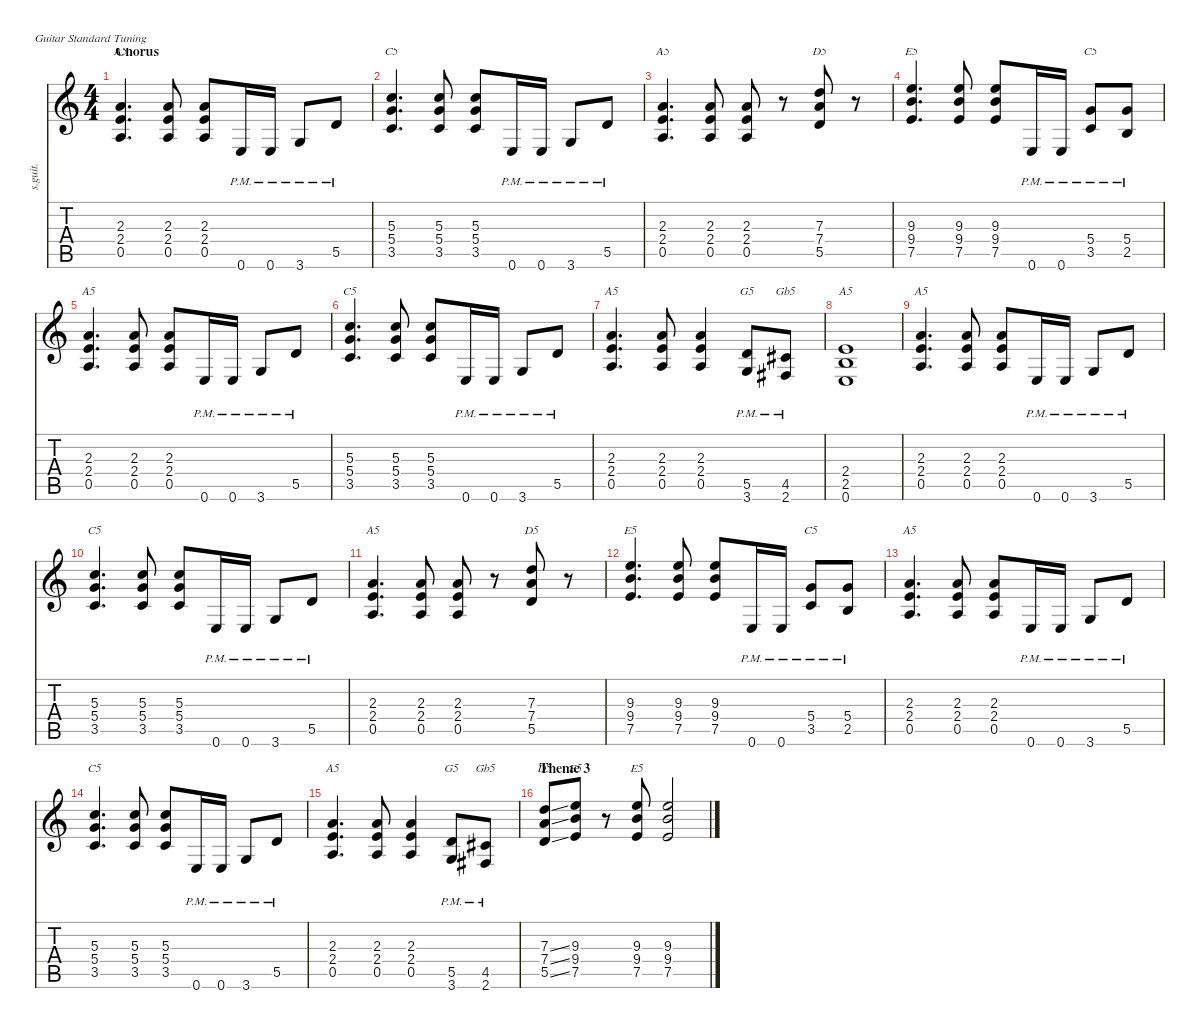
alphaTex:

\defaultSystemsLayout 4
\hideDynamics
\bracketExtendMode nobrackets
\track ("James Hetfield - Rhythm Guitar" "s.guit.") {instrument distortionguitar}
\staff {score tabs}
\tuning (E4 B3 G3 D3 A2 E2)
\chord ("E5" 3 1 2 2 0 x) {showdiagram false}
\chord ("A5" 3 1 2 2 0 x) {showdiagram false}
\chord ("C5" 3 1 2 2 0 x) {showdiagram false}
\chord ("D5" 3 1 2 2 0 x) {showdiagram false}
\chord ("G5" 3 1 2 2 0 x) {showdiagram false}
\chord ("Gb5" 3 1 2 2 0 x) {showdiagram false}
\ts (4 4)
\section ("" "Chorus")
\tempo (119 hide)
\clef g2
\ks c
(2.3 2.4 0.5).4{d ch "A5" lyrics (0 "") lyrics (1 "") lyrics (2 "") lyrics (3 "") lyrics (4 "") dy f} (2.3 2.4 0.5).8{lyrics (0 "") lyrics (1 "") lyrics (2 "") lyrics (3 "") lyrics (4 "")} (2.3 2.4 0.5).8{lyrics (0 "") lyrics (1 "") lyrics (2 "") lyrics (3 "") lyrics (4 "")} 0.6{pm}.16{lyrics (0 "") lyrics (1 "") lyrics (2 "") lyrics (3 "") lyrics (4 "")} 0.6{pm}.16{lyrics (0 "") lyrics (1 "") lyrics (2 "") lyrics (3 "") lyrics (4 "")} 3.6{pm}.8{lyrics (0 "") lyrics (1 "") lyrics (2 "") lyrics (3 "") lyrics (4 "")} 5.5{pm}.8{lyrics (0 "") lyrics (1 "") lyrics (2 "") lyrics (3 "") lyrics (4 "")} |
(5.3 5.4 3.5).4{d ch "C5" lyrics (0 "") lyrics (1 "") lyrics (2 "") lyrics (3 "") lyrics (4 "")} (5.3 5.4 3.5).8{lyrics (0 "") lyrics (1 "") lyrics (2 "") lyrics (3 "") lyrics (4 "")} (5.3 5.4 3.5).8{lyrics (0 "") lyrics (1 "") lyrics (2 "") lyrics (3 "") lyrics (4 "")} 0.6{pm}.16{lyrics (0 "") lyrics (1 "") lyrics (2 "") lyrics (3 "") lyrics (4 "")} 0.6{pm}.16{lyrics (0 "") lyrics (1 "") lyrics (2 "") lyrics (3 "") lyrics (4 "")} 3.6{pm}.8{lyrics (0 "") lyrics (1 "") lyrics (2 "") lyrics (3 "") lyrics (4 "")} 5.5{pm}.8{lyrics (0 "") lyrics (1 "") lyrics (2 "") lyrics (3 "") lyrics (4 "")} |
(2.3 2.4 0.5).4{d ch "A5" lyrics (0 "") lyrics (1 "") lyrics (2 "") lyrics (3 "") lyrics (4 "")} (2.3 2.4 0.5).8{lyrics (0 "") lyrics (1 "") lyrics (2 "") lyrics (3 "") lyrics (4 "")} (2.3 2.4 0.5).8{lyrics (0 "") lyrics (1 "") lyrics (2 "") lyrics (3 "") lyrics (4 "")} r.8 (7.3 7.4 5.5).8{ch "D5" lyrics (0 "") lyrics (1 "") lyrics (2 "") lyrics (3 "") lyrics (4 "")} r.8 |
(9.3 9.4 7.5).4{d ch "E5" lyrics (0 "") lyrics (1 "") lyrics (2 "") lyrics (3 "") lyrics (4 "")} (9.3 9.4 7.5).8{lyrics (0 "") lyrics (1 "") lyrics (2 "") lyrics (3 "") lyrics (4 "")} (9.3 9.4 7.5).8{lyrics (0 "") lyrics (1 "") lyrics (2 "") lyrics (3 "") lyrics (4 "")} 0.6{pm}.16{lyrics (0 "") lyrics (1 "") lyrics (2 "") lyrics (3 "") lyrics (4 "")} 0.6{pm}.16{lyrics (0 "") lyrics (1 "") lyrics (2 "") lyrics (3 "") lyrics (4 "")} (5.4{pm} 3.5{pm}).8{ch "C5" lyrics (0 "") lyrics (1 "") lyrics (2 "") lyrics (3 "") lyrics (4 "")} (5.4{pm} 2.5{pm}).8{lyrics (0 "") lyrics (1 "") lyrics (2 "") lyrics (3 "") lyrics (4 "")} |
(2.3 2.4 0.5).4{d ch "A5" lyrics (0 "") lyrics (1 "") lyrics (2 "") lyrics (3 "") lyrics (4 "")} (2.3 2.4 0.5).8{lyrics (0 "") lyrics (1 "") lyrics (2 "") lyrics (3 "") lyrics (4 "")} (2.3 2.4 0.5).8{lyrics (0 "") lyrics (1 "") lyrics (2 "") lyrics (3 "") lyrics (4 "")} 0.6{pm}.16{lyrics (0 "") lyrics (1 "") lyrics (2 "") lyrics (3 "") lyrics (4 "")} 0.6{pm}.16{lyrics (0 "") lyrics (1 "") lyrics (2 "") lyrics (3 "") lyrics (4 "")} 3.6{pm}.8{lyrics (0 "") lyrics (1 "") lyrics (2 "") lyrics (3 "") lyrics (4 "")} 5.5{pm}.8{lyrics (0 "") lyrics (1 "") lyrics (2 "") lyrics (3 "") lyrics (4 "")} |
(5.3 5.4 3.5).4{d ch "C5" lyrics (0 "") lyrics (1 "") lyrics (2 "") lyrics (3 "") lyrics (4 "")} (5.3 5.4 3.5).8{lyrics (0 "") lyrics (1 "") lyrics (2 "") lyrics (3 "") lyrics (4 "")} (5.3 5.4 3.5).8{lyrics (0 "") lyrics (1 "") lyrics (2 "") lyrics (3 "") lyrics (4 "")} 0.6{pm}.16{lyrics (0 "") lyrics (1 "") lyrics (2 "") lyrics (3 "") lyrics (4 "")} 0.6{pm}.16{lyrics (0 "") lyrics (1 "") lyrics (2 "") lyrics (3 "") lyrics (4 "")} 3.6{pm}.8{lyrics (0 "") lyrics (1 "") lyrics (2 "") lyrics (3 "") lyrics (4 "")} 5.5{pm}.8{lyrics (0 "") lyrics (1 "") lyrics (2 "") lyrics (3 "") lyrics (4 "")} |
(2.3 2.4 0.5).4{d ch "A5" lyrics (0 "") lyrics (1 "") lyrics (2 "") lyrics (3 "") lyrics (4 "")} (2.3 2.4 0.5).8{lyrics (0 "") lyrics (1 "") lyrics (2 "") lyrics (3 "") lyrics (4 "")} (2.3 2.4 0.5).4{lyrics (0 "") lyrics (1 "") lyrics (2 "") lyrics (3 "") lyrics (4 "")} (5.5{pm} 3.6{pm}).8{ch "G5" lyrics (0 "") lyrics (1 "") lyrics (2 "") lyrics (3 "") lyrics (4 "")} (4.5{pm acc #} 2.6{pm acc #}).8{ch "Gb5" lyrics (0 "") lyrics (1 "") lyrics (2 "") lyrics (3 "") lyrics (4 "")} |
(2.4 2.5 0.6).1{ch "A5" lyrics (0 "") lyrics (1 "") lyrics (2 "") lyrics (3 "") lyrics (4 "")} |
(2.3 2.4 0.5).4{d ch "A5" lyrics (0 "") lyrics (1 "") lyrics (2 "") lyrics (3 "") lyrics (4 "")} (2.3 2.4 0.5).8{lyrics (0 "") lyrics (1 "") lyrics (2 "") lyrics (3 "") lyrics (4 "")} (2.3 2.4 0.5).8{lyrics (0 "") lyrics (1 "") lyrics (2 "") lyrics (3 "") lyrics (4 "")} 0.6{pm}.16{lyrics (0 "") lyrics (1 "") lyrics (2 "") lyrics (3 "") lyrics (4 "")} 0.6{pm}.16{lyrics (0 "") lyrics (1 "") lyrics (2 "") lyrics (3 "") lyrics (4 "")} 3.6{pm}.8{lyrics (0 "") lyrics (1 "") lyrics (2 "") lyrics (3 "") lyrics (4 "")} 5.5{pm}.8{lyrics (0 "") lyrics (1 "") lyrics (2 "") lyrics (3 "") lyrics (4 "")} |
(5.3 5.4 3.5).4{d ch "C5" lyrics (0 "") lyrics (1 "") lyrics (2 "") lyrics (3 "") lyrics (4 "")} (5.3 5.4 3.5).8{lyrics (0 "") lyrics (1 "") lyrics (2 "") lyrics (3 "") lyrics (4 "")} (5.3 5.4 3.5).8{lyrics (0 "") lyrics (1 "") lyrics (2 "") lyrics (3 "") lyrics (4 "")} 0.6{pm}.16{lyrics (0 "") lyrics (1 "") lyrics (2 "") lyrics (3 "") lyrics (4 "")} 0.6{pm}.16{lyrics (0 "") lyrics (1 "") lyrics (2 "") lyrics (3 "") lyrics (4 "")} 3.6{pm}.8{lyrics (0 "") lyrics (1 "") lyrics (2 "") lyrics (3 "") lyrics (4 "")} 5.5{pm}.8{lyrics (0 "") lyrics (1 "") lyrics (2 "") lyrics (3 "") lyrics (4 "")} |
(2.3 2.4 0.5).4{d ch "A5" lyrics (0 "") lyrics (1 "") lyrics (2 "") lyrics (3 "") lyrics (4 "")} (2.3 2.4 0.5).8{lyrics (0 "") lyrics (1 "") lyrics (2 "") lyrics (3 "") lyrics (4 "")} (2.3 2.4 0.5).8{lyrics (0 "") lyrics (1 "") lyrics (2 "") lyrics (3 "") lyrics (4 "")} r.8 (7.3 7.4 5.5).8{ch "D5" lyrics (0 "") lyrics (1 "") lyrics (2 "") lyrics (3 "") lyrics (4 "")} r.8 |
(9.3 9.4 7.5).4{d ch "E5" lyrics (0 "") lyrics (1 "") lyrics (2 "") lyrics (3 "") lyrics (4 "")} (9.3 9.4 7.5).8{lyrics (0 "") lyrics (1 "") lyrics (2 "") lyrics (3 "") lyrics (4 "")} (9.3 9.4 7.5).8{lyrics (0 "") lyrics (1 "") lyrics (2 "") lyrics (3 "") lyrics (4 "")} 0.6{pm}.16{lyrics (0 "") lyrics (1 "") lyrics (2 "") lyrics (3 "") lyrics (4 "")} 0.6{pm}.16{lyrics (0 "") lyrics (1 "") lyrics (2 "") lyrics (3 "") lyrics (4 "")} (5.4{pm} 3.5{pm}).8{ch "C5" lyrics (0 "") lyrics (1 "") lyrics (2 "") lyrics (3 "") lyrics (4 "")} (5.4{pm} 2.5{pm}).8{lyrics (0 "") lyrics (1 "") lyrics (2 "") lyrics (3 "") lyrics (4 "")} |
(2.3 2.4 0.5).4{d ch "A5" lyrics (0 "") lyrics (1 "") lyrics (2 "") lyrics (3 "") lyrics (4 "")} (2.3 2.4 0.5).8{lyrics (0 "") lyrics (1 "") lyrics (2 "") lyrics (3 "") lyrics (4 "")} (2.3 2.4 0.5).8{lyrics (0 "") lyrics (1 "") lyrics (2 "") lyrics (3 "") lyrics (4 "")} 0.6{pm}.16{lyrics (0 "") lyrics (1 "") lyrics (2 "") lyrics (3 "") lyrics (4 "")} 0.6{pm}.16{lyrics (0 "") lyrics (1 "") lyrics (2 "") lyrics (3 "") lyrics (4 "")} 3.6{pm}.8{lyrics (0 "") lyrics (1 "") lyrics (2 "") lyrics (3 "") lyrics (4 "")} 5.5{pm}.8{lyrics (0 "") lyrics (1 "") lyrics (2 "") lyrics (3 "") lyrics (4 "")} |
(5.3 5.4 3.5).4{d ch "C5" lyrics (0 "") lyrics (1 "") lyrics (2 "") lyrics (3 "") lyrics (4 "")} (5.3 5.4 3.5).8{lyrics (0 "") lyrics (1 "") lyrics (2 "") lyrics (3 "") lyrics (4 "")} (5.3 5.4 3.5).8{lyrics (0 "") lyrics (1 "") lyrics (2 "") lyrics (3 "") lyrics (4 "")} 0.6{pm}.16{lyrics (0 "") lyrics (1 "") lyrics (2 "") lyrics (3 "") lyrics (4 "")} 0.6{pm}.16{lyrics (0 "") lyrics (1 "") lyrics (2 "") lyrics (3 "") lyrics (4 "")} 3.6{pm}.8{lyrics (0 "") lyrics (1 "") lyrics (2 "") lyrics (3 "") lyrics (4 "")} 5.5{pm}.8{lyrics (0 "") lyrics (1 "") lyrics (2 "") lyrics (3 "") lyrics (4 "")} |
(2.3 2.4 0.5).4{d ch "A5" lyrics (0 "") lyrics (1 "") lyrics (2 "") lyrics (3 "") lyrics (4 "")} (2.3 2.4 0.5).8{lyrics (0 "") lyrics (1 "") lyrics (2 "") lyrics (3 "") lyrics (4 "")} (2.3 2.4 0.5).4{lyrics (0 "") lyrics (1 "") lyrics (2 "") lyrics (3 "") lyrics (4 "")} (5.5{pm} 3.6{pm}).8{ch "G5" lyrics (0 "") lyrics (1 "") lyrics (2 "") lyrics (3 "") lyrics (4 "")} (4.5{pm acc #} 2.6{pm acc #}).8{ch "Gb5" lyrics (0 "") lyrics (1 "") lyrics (2 "") lyrics (3 "") lyrics (4 "")} |
\section ("" "Theme 3")
\tempo (142 hide)
(7.3{ss} 7.4{ss} 5.5{ss}).8{ch "D5" lyrics (0 "") lyrics (1 "") lyrics (2 "") lyrics (3 "") lyrics (4 "")} (9.3 9.4 7.5).8{ch "E5" lyrics (0 "") lyrics (1 "") lyrics (2 "") lyrics (3 "") lyrics (4 "")} r.8 (9.3 9.4 7.5).8{ch "E5" lyrics (0 "") lyrics (1 "") lyrics (2 "") lyrics (3 "") lyrics (4 "")} (9.3 9.4 7.5).2{lyrics (0 "") lyrics (1 "") lyrics (2 "") lyrics (3 "") lyrics (4 "")}
